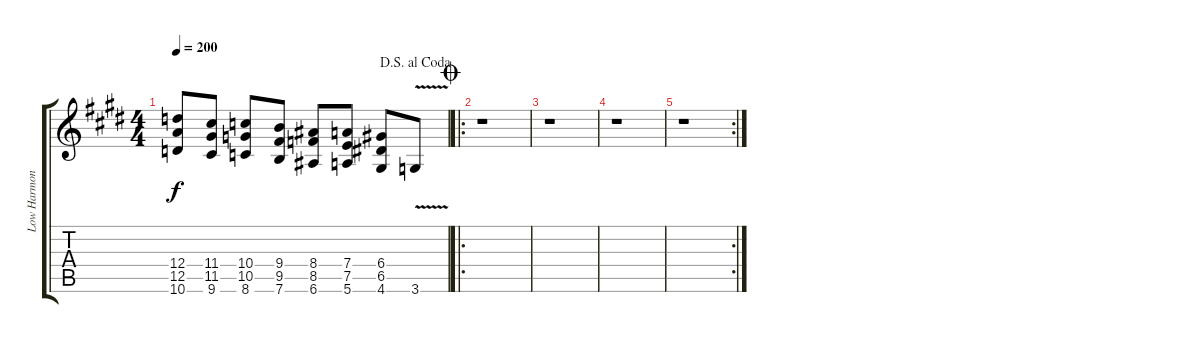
\track ("Low Harmony" "Low Harmon") {instrument distortionguitar}
\staff {score tabs}
\tuning (E4 B3 G3 D3 A2 E2) {hide}
\ts (4 4)
\jump dalsegnoalcoda
\tempo 200
\clef g2
\ks c#minor
(12.4 12.5 10.6).8{dy f} (11.4 11.5 9.6).8 (10.4 10.5 8.6).8 (9.4 9.5 7.6).8 (8.4 8.5 6.6).8 (7.4 7.5 5.6).8 (6.4 6.5 4.6).8 3.6{v}.8 |
\ro
\jump coda
\ks e
r.1 |
\ks c#minor
r.1 |
r.1 |
\rc 2
r.1
